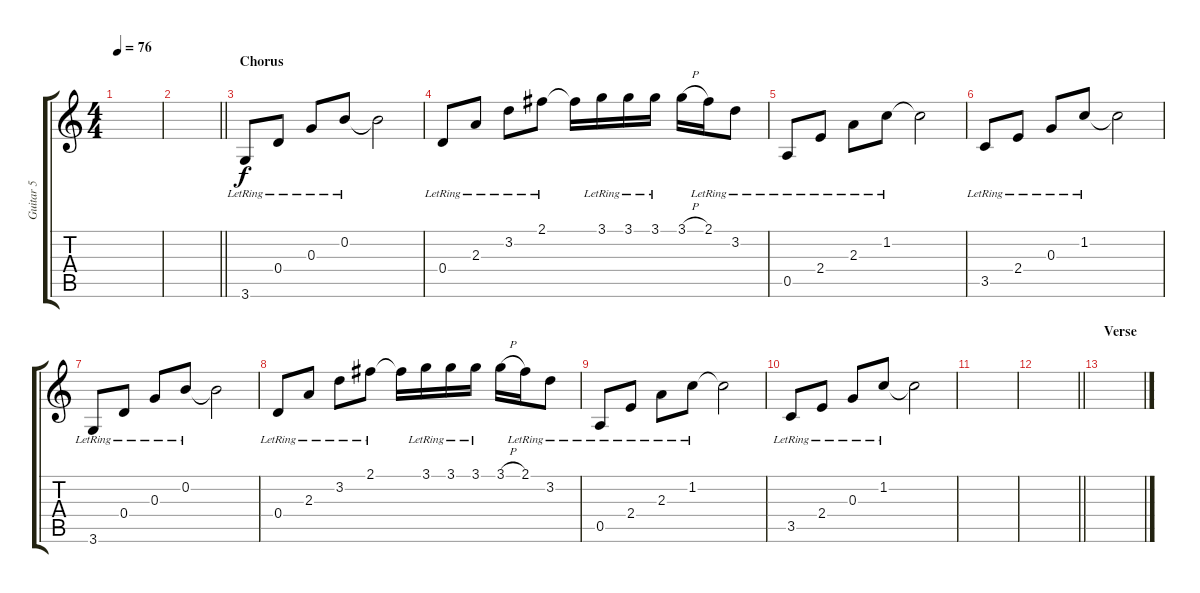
\track ("Guitar 5" "Guitar 5") {instrument electricguitarclean}
\staff {score tabs}
\tuning (E4 B3 G3 D3 A2 E2) {hide}
\ts (4 4)
\tempo 76
\clef g2
\ks c
|
\barLineRight lightlight
|
\section ("" "Chorus")
3.6{lr}.8 0.4{lr}.8 0.3{lr}.8 0.2{lr}.8 0.2{t}.2 |
0.4{lr}.8 2.3{lr}.8 3.2{lr}.8 2.1{lr}.8 2.1{t}.16 3.1{lr}.16 3.1{lr}.16 3.1{lr}.16 3.1{h}.16 2.1{lr}.16 3.2{lr}.8 |
0.5{lr}.8 2.4{lr}.8 2.3{lr}.8 1.2{lr}.8 1.2{t}.2 |
3.5{lr}.8 2.4{lr}.8 0.3{lr}.8 1.2{lr}.8 1.2{t}.2 |
3.6{lr}.8 0.4{lr}.8 0.3{lr}.8 0.2{lr}.8 0.2{t}.2 |
0.4{lr}.8 2.3{lr}.8 3.2{lr}.8 2.1{lr}.8 2.1{t}.16 3.1{lr}.16 3.1{lr}.16 3.1{lr}.16 3.1{h}.16 2.1{lr}.16 3.2{lr}.8 |
0.5{lr}.8 2.4{lr}.8 2.3{lr}.8 1.2{lr}.8 1.2{t}.2 |
3.5{lr}.8 2.4{lr}.8 0.3{lr}.8 1.2{lr}.8 1.2{t}.2 |
|
\barLineRight lightlight
|
\section ("" "Verse")
